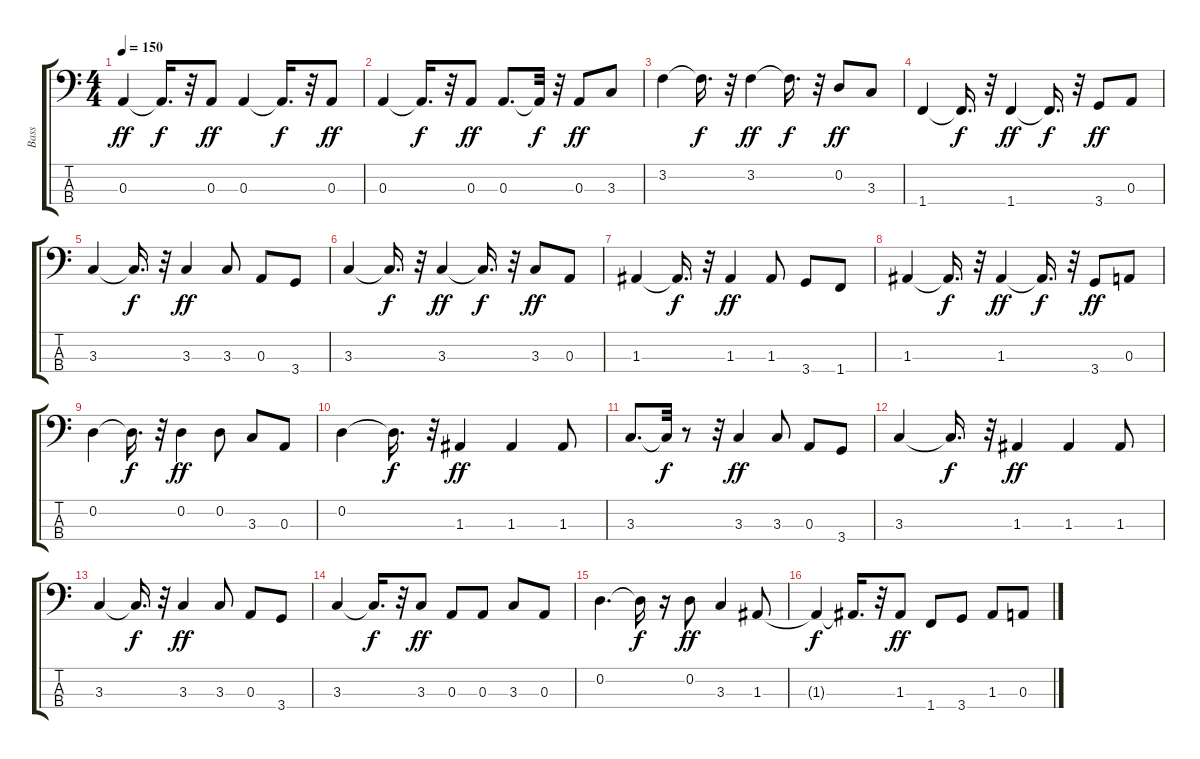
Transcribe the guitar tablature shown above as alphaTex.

\track ("Bass" "Bass") {instrument electricbassfinger}
\staff {score tabs}
\tuning (G2 D2 A1 E1) {hide}
\ts (4 4)
\tempo 150
\clef f4
\ks c
0.3.4{dy ff} 0.3{t}.16{d dy f} r.32 0.3.8{dy ff} 0.3.4 0.3{t}.16{d dy f} r.32 0.3.8{dy ff} |
0.3.4 0.3{t}.16{d dy f} r.32 0.3.8{dy ff} 0.3.8{d} 0.3{t}.32{dy f} r.32 0.3.8{dy ff} 3.3.8 |
3.2.4 3.2{t}.16{d dy f} r.32 3.2.4{dy ff} 3.2{t}.16{d dy f} r.32 0.2.8{dy ff} 3.3.8 |
1.4.4 1.4{t}.16{d dy f} r.32 1.4.4{dy ff} 1.4{t}.16{d dy f} r.32 3.4.8{dy ff} 0.3.8 |
3.3.4 3.3{t}.16{d dy f} r.32 3.3.4{dy ff} 3.3.8 0.3.8 3.4.8 |
3.3.4 3.3{t}.16{d dy f} r.32 3.3.4{dy ff} 3.3{t}.16{d dy f} r.32 3.3.8{dy ff} 0.3.8 |
1.3.4 1.3{t}.16{d dy f} r.32 1.3.4{dy ff} 1.3.8 3.4.8 1.4.8 |
1.3.4 1.3{t}.16{d dy f} r.32 1.3.4{dy ff} 1.3{t}.16{d dy f} r.32 3.4.8{dy ff} 0.3.8 |
0.2.4 0.2{t}.16{d dy f} r.32 0.2.4{dy ff} 0.2.8 3.3.8 0.3.8 |
0.2.4 0.2{t}.16{d dy f} r.32 1.3.4{dy ff} 1.3.4 1.3.8 |
3.3.8{d} 3.3{t}.32{dy f} r.8 r.32 3.3.4{dy ff} 3.3.8 0.3.8 3.4.8 |
3.3.4 3.3{t}.16{d dy f} r.32 1.3.4{dy ff} 1.3.4 1.3.8 |
3.3.4 3.3{t}.16{d dy f} r.32 3.3.4{dy ff} 3.3.8 0.3.8 3.4.8 |
3.3.4 3.3{t}.16{d dy f} r.32 3.3.8{dy ff} 0.3.8 0.3.8 3.3.8 0.3.8 |
0.2.4{d} 0.2{t}.16{dy f} r.16 0.2.8{dy ff} 3.3.4 1.3.8 |
1.3{t}.4{dy f} 1.3{t}.16{d} r.32 1.3.8{dy ff} 1.4.8 3.4.8 1.3.8 0.3.8
